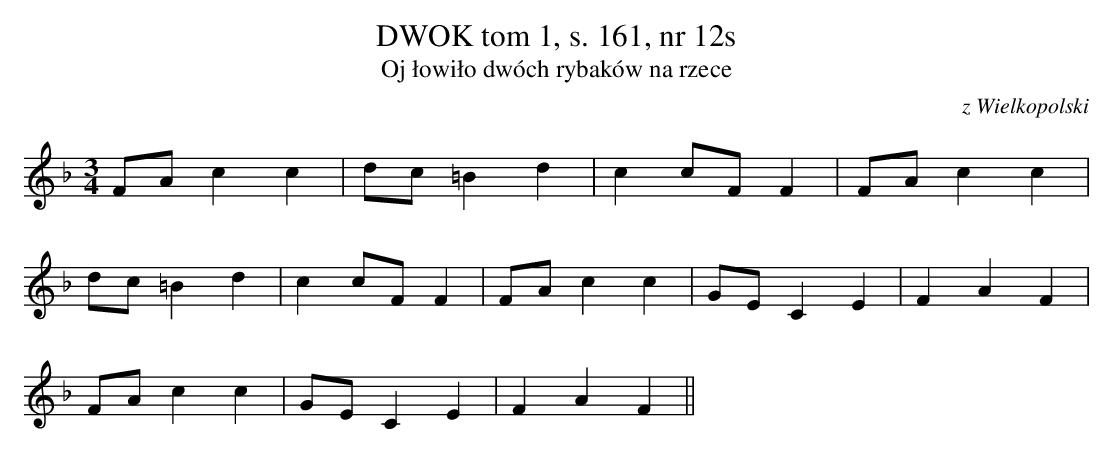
X:1
T:DWOK tom 1, s. 161, nr 12s
T:Oj łowiło dwóch rybaków na rzece
O:z Wielkopolski
M:3/4
L:1/8
K:F
FAc2c2 | dc=B2d2 | c2cFF2 |FAc2c2 |
 dc=B2d2 | c2cFF2 |FAc2c2 | GEC2E2 | F2A2F2 |
FAc2c2 | GEC2E2 | F2A2F2||
